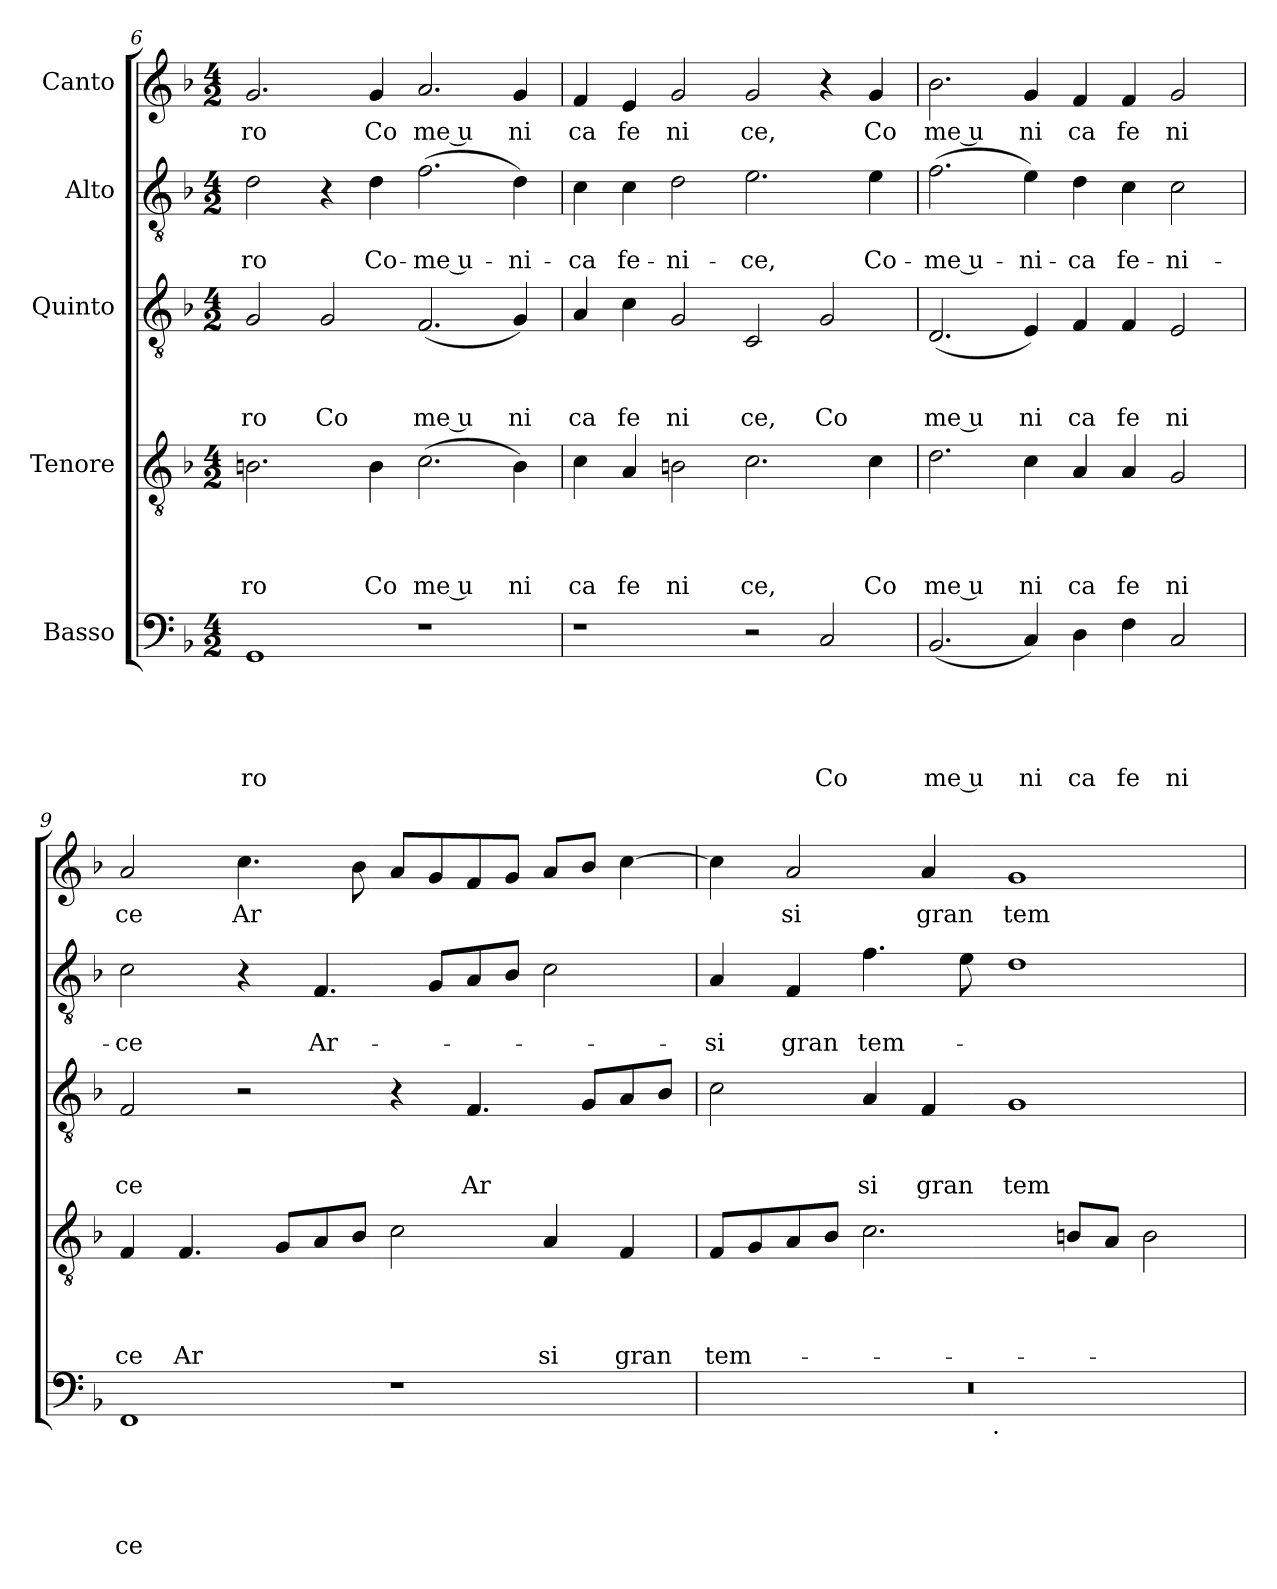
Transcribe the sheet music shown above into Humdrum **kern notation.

**kern	**text	**text	**text	**text	**text	**kern	**text	**text	**text	**text	**kern	**text	**text	**text	**kern	**text	**text	**kern	**text
*part5	*part5	*part5	*part5	*part5	*part5	*part4	*part4	*part4	*part4	*part4	*part3	*part3	*part3	*part3	*part2	*part2	*part2	*part1	*part1
*staff5	*staff5	*staff5	*staff5	*staff5	*staff5	*staff4	*staff4	*staff4	*staff4	*staff4	*staff3	*staff3	*staff3	*staff3	*staff2	*staff2	*staff2	*staff1	*staff1
*I"Basso	*	*	*	*	*	*I"Tenore	*	*	*	*	*I"Quinto	*	*	*	*I"Alto	*	*	*I"Canto	*
*clefF4	*	*	*	*	*	*clefGv2	*	*	*	*	*clefGv2	*	*	*	*clefGv2	*	*	*clefG2	*
*k[b-]	*	*	*	*	*	*k[b-]	*	*	*	*	*k[b-]	*	*	*	*k[b-]	*	*	*k[b-]	*
*F:	*	*	*	*	*	*F:	*	*	*	*	*F:	*	*	*	*F:	*	*	*F:	*
*M4/2	*	*	*	*	*	*M4/2	*	*	*	*	*M4/2	*	*	*	*M4/2	*	*	*M4/2	*
=6	=6	=6	=6	=6	=6	=6	=6	=6	=6	=6	=6	=6	=6	=6	=6	=6	=6	=6	=6
!	!	!	!	!	!LO:LY:b	!	!	!	!	!LO:LY:b	!	!	!	!LO:LY:b	!	!	!LO:LY:b	!	!LO:LY:b
1GG	.	.	.	.	ro	2.Bn\	.	.	.	ro	2G/	.	.	ro	2d\	.	-ro	2.g/	ro
!	!	!	!	!	!	!	!	!	!	!	!	!	!	!LO:LY:b	!	!	!	!	!
.	.	.	.	.	.	.	.	.	.	.	2G/	.	.	Co	4r	.	.	.	.
!	!	!	!	!	!	!	!	!	!	!LO:LY:b	!	!	!	!	!	!	!LO:LY:b	!	!LO:LY:b
.	.	.	.	.	.	4B\	.	.	.	Co	.	.	.	.	4d\	.	Co-	4g/	Co
!	!	!	!	!	!	!	!	!	!	!LO:LY:b:rj	!	!	!	!LO:LY:b:rj	!	!	!LO:LY:b:rj	!	!LO:LY:b:rj
1r	.	.	.	.	.	(<2.c\	.	.	.	me u	(<2.F/	.	.	me u	(>2.f\	.	-me u-	2.a/	me u
!	!	!	!	!	!	!	!	!	!	!LO:LY:b	!	!	!	!LO:LY:b	!	!	!LO:LY:b	!	!LO:LY:b
.	.	.	.	.	.	4B\)	.	.	.	ni	4G/)	.	.	ni	4d\)	.	-ni-	4g/	ni
=7	=7	=7	=7	=7	=7	=7	=7	=7	=7	=7	=7	=7	=7	=7	=7	=7	=7	=7	=7
!	!	!	!	!	!	!	!	!	!	!LO:LY:b	!	!	!	!LO:LY:b	!	!	!LO:LY:b	!	!LO:LY:b
1r	.	.	.	.	.	4c\	.	.	.	ca	4A/	.	.	ca	4c\	.	-ca	4f/	ca
!	!	!	!	!	!	!	!	!	!	!LO:LY:b	!	!	!	!LO:LY:b	!	!	!LO:LY:b	!	!LO:LY:b
.	.	.	.	.	.	4A/	.	.	.	fe	4c\	.	.	fe	4c\	.	fe-	4e/	fe
!	!	!	!	!	!	!	!	!	!	!LO:LY:b	!	!	!	!LO:LY:b	!	!	!LO:LY:b	!	!LO:LY:b
.	.	.	.	.	.	2Bn\	.	.	.	ni	2G/	.	.	ni	2d\	.	-ni-	2g/	ni
!	!	!	!	!	!	!	!	!	!	!LO:LY:b	!	!	!	!LO:LY:b	!	!	!LO:LY:b	!	!LO:LY:b
2r	.	.	.	.	.	2.c\	.	.	.	ce,	2C/	.	.	ce,	2.e\	.	-ce,	2g/	ce,
!	!	!	!	!	!LO:LY:b	!	!	!	!	!	!	!	!	!LO:LY:b	!	!	!	!	!
2C/	.	.	.	.	Co	.	.	.	.	.	2G/	.	.	Co	.	.	.	4r	.
!	!	!	!	!	!	!	!	!	!	!LO:LY:b	!	!	!	!	!	!	!LO:LY:b	!	!LO:LY:b
.	.	.	.	.	.	4c\	.	.	.	Co	.	.	.	.	4e\	.	Co-	4g/	Co
=8	=8	=8	=8	=8	=8	=8	=8	=8	=8	=8	=8	=8	=8	=8	=8	=8	=8	=8	=8
!	!	!	!	!	!LO:LY:b:rj	!	!	!	!	!LO:LY:b:rj	!	!	!	!LO:LY:b:rj	!	!	!LO:LY:b:rj	!	!LO:LY:b:rj
(2.BB-/	.	.	.	.	me u	2.d\	.	.	.	me u	(<2.D/	.	.	me u	(<2.f\	.	-me u-	2.b-\	me u
!	!	!	!	!	!LO:LY:b	!	!	!	!	!LO:LY:b	!	!	!	!LO:LY:b	!	!	!LO:LY:b	!	!LO:LY:b
4C/)	.	.	.	.	ni	4c\	.	.	.	ni	4E/)	.	.	ni	4e\)	.	-ni-	4g/	ni
!	!	!	!	!	!LO:LY:b	!	!	!	!	!LO:LY:b	!	!	!	!LO:LY:b	!	!	!LO:LY:b	!	!LO:LY:b
4D\	.	.	.	.	ca	4A/	.	.	.	ca	4F/	.	.	ca	4d\	.	-ca	4f/	ca
!	!	!	!	!	!LO:LY:b	!	!	!	!	!LO:LY:b	!	!	!	!LO:LY:b	!	!	!LO:LY:b	!	!LO:LY:b
4F\	.	.	.	.	fe	4A/	.	.	.	fe	4F/	.	.	fe	4c\	.	fe-	4f/	fe
!	!	!	!	!	!LO:LY:b	!	!	!	!	!LO:LY:b	!	!	!	!LO:LY:b	!	!	!LO:LY:b	!	!LO:LY:b
2C/	.	.	.	.	ni	2G/	.	.	.	ni	2E/	.	.	ni	2c\	.	-ni-	2g/	ni
=9	=9	=9	=9	=9	=9	=9	=9	=9	=9	=9	=9	=9	=9	=9	=9	=9	=9	=9	=9
!	!	!	!	!	!LO:LY:b	!	!	!	!	!LO:LY:b	!	!	!	!LO:LY:b	!	!	!LO:LY:b	!	!LO:LY:b
1FF	.	.	.	.	ce	4F/	.	.	.	ce	2F/	.	.	ce	2c\	.	-ce	2a/	ce
!	!	!	!	!	!	!	!	!	!	!LO:LY:b	!	!	!	!	!	!	!	!	!
.	.	.	.	.	.	4.F/	.	.	.	Ar	.	.	.	.	.	.	.	.	.
!	!	!	!	!	!	!	!	!	!	!	!	!	!	!	!	!	!	!	!LO:LY:b
.	.	.	.	.	.	.	.	.	.	.	2r	.	.	.	4r	.	.	4.cc\	Ar
.	.	.	.	.	.	8G/L	.	.	.	.	.	.	.	.	.	.	.	.	.
!	!	!	!	!	!	!	!	!	!	!	!	!	!	!	!	!	!LO:LY:b	!	!
.	.	.	.	.	.	8A/	.	.	.	.	.	.	.	.	4.F/	.	Ar-	.	.
.	.	.	.	.	.	8B-/J	.	.	.	.	.	.	.	.	.	.	.	8b-\	.
1r	.	.	.	.	.	2c\	.	.	.	.	4r	.	.	.	.	.	.	8a/L	.
.	.	.	.	.	.	.	.	.	.	.	.	.	.	.	8G/L	.	.	8g/	.
!	!	!	!	!	!	!	!	!	!	!	!	!	!	!LO:LY:b	!	!	!	!	!
.	.	.	.	.	.	.	.	.	.	.	4.F/	.	.	Ar	8A/	.	.	8f/	.
.	.	.	.	.	.	.	.	.	.	.	.	.	.	.	8B-/J	.	.	8g/J	.
!	!	!	!	!	!	!	!	!	!	!LO:LY:b	!	!	!	!	!	!	!	!	!
.	.	.	.	.	.	4A/	.	.	.	si	.	.	.	.	2c\	.	.	8a/L	.
.	.	.	.	.	.	.	.	.	.	.	8G/L	.	.	.	.	.	.	8b-/J	.
!	!	!	!	!	!	!	!	!	!	!LO:LY:b	!	!	!	!	!	!	!	!	!
.	.	.	.	.	.	4F/	.	.	.	gran	8A/	.	.	.	.	.	.	[<4cc\	.
.	.	.	.	.	.	.	.	.	.	.	8B-/J	.	.	.	.	.	.	.	.
!!LO:LB:g=z
=10	=10	=10	=10	=10	=10	=10	=10	=10	=10	=10	=10	=10	=10	=10	=10	=10	=10	=10	=10
!	!	!	!	!	!	!	!	!	!	!LO:LY:b	!	!	!	!	!	!	!LO:LY:b	!	!
*^	*	*	*	*	*	*	*	*	*	*	*	*	*	*	*	*	*	*	*
0r	2ryy	.	.	.	.	.	8F/L	.	.	.	tem-	2c\	.	.	.	4A/	.	-si	4cc\]	.
.	.	.	.	.	.	.	8G/	.	.	.	.	.	.	.	.	.	.	.	.	.
!	!	!	!	!	!	!	!	!	!	!	!	!	!	!	!	!	!	!LO:LY:b	!	!LO:LY:b
.	.	.	.	.	.	.	8A/	.	.	.	.	.	.	.	.	4F/	.	gran	2a/	si
.	.	.	.	.	.	.	8B-/J	.	.	.	.	.	.	.	.	.	.	.	.	.
!	!	!	!	!	!	!	!	!	!	!	!	!	!	!	!LO:LY:b	!	!	!LO:LY:b	!	!
.	4...ryy	.	.	.	.	.	2.c\	.	.	.	.	4A/	.	.	si	4.f\	.	tem-	.	.
!	!	!	!	!	!	!	!	!	!	!	!	!	!	!	!LO:LY:b	!	!	!	!	!LO:LY:b
.	.	.	.	.	.	.	.	.	.	.	.	4F/	.	.	gran	.	.	.	4a/	gran
.	.	.	.	.	.	.	.	.	.	.	.	.	.	.	.	8e\	.	.	.	.
!	!LO:TX:b:t=.	!	!	!	!	!	!	!	!	!	!	!	!	!	!	!	!	!	!	!
.	1ryy	.	.	.	.	.	.	.	.	.	.	.	.	.	.	.	.	.	.	.
!	!	!	!	!	!	!	!	!	!	!	!	!	!	!	!LO:LY:b	!	!	!	!	!LO:LY:b
.	.	.	.	.	.	.	.	.	.	.	.	1G	.	.	tem-	1d	.	.	1g	tem-
.	.	.	.	.	.	.	8Bn/L	.	.	.	.	.	.	.	.	.	.	.	.	.
.	.	.	.	.	.	.	8A/J	.	.	.	.	.	.	.	.	.	.	.	.	.
.	.	.	.	.	.	.	2B\	.	.	.	.	.	.	.	.	.	.	.	.	.
.	32ryy	.	.	.	.	.	.	.	.	.	.	.	.	.	.	.	.	.	.	.
*v	*v	*	*	*	*	*	*	*	*	*	*	*	*	*	*	*	*	*	*	*
=	=	=	=	=	=	=	=	=	=	=	=	=	=	=	=	=	=	=	=
*-	*-	*-	*-	*-	*-	*-	*-	*-	*-	*-	*-	*-	*-	*-	*-	*-	*-	*-	*-
